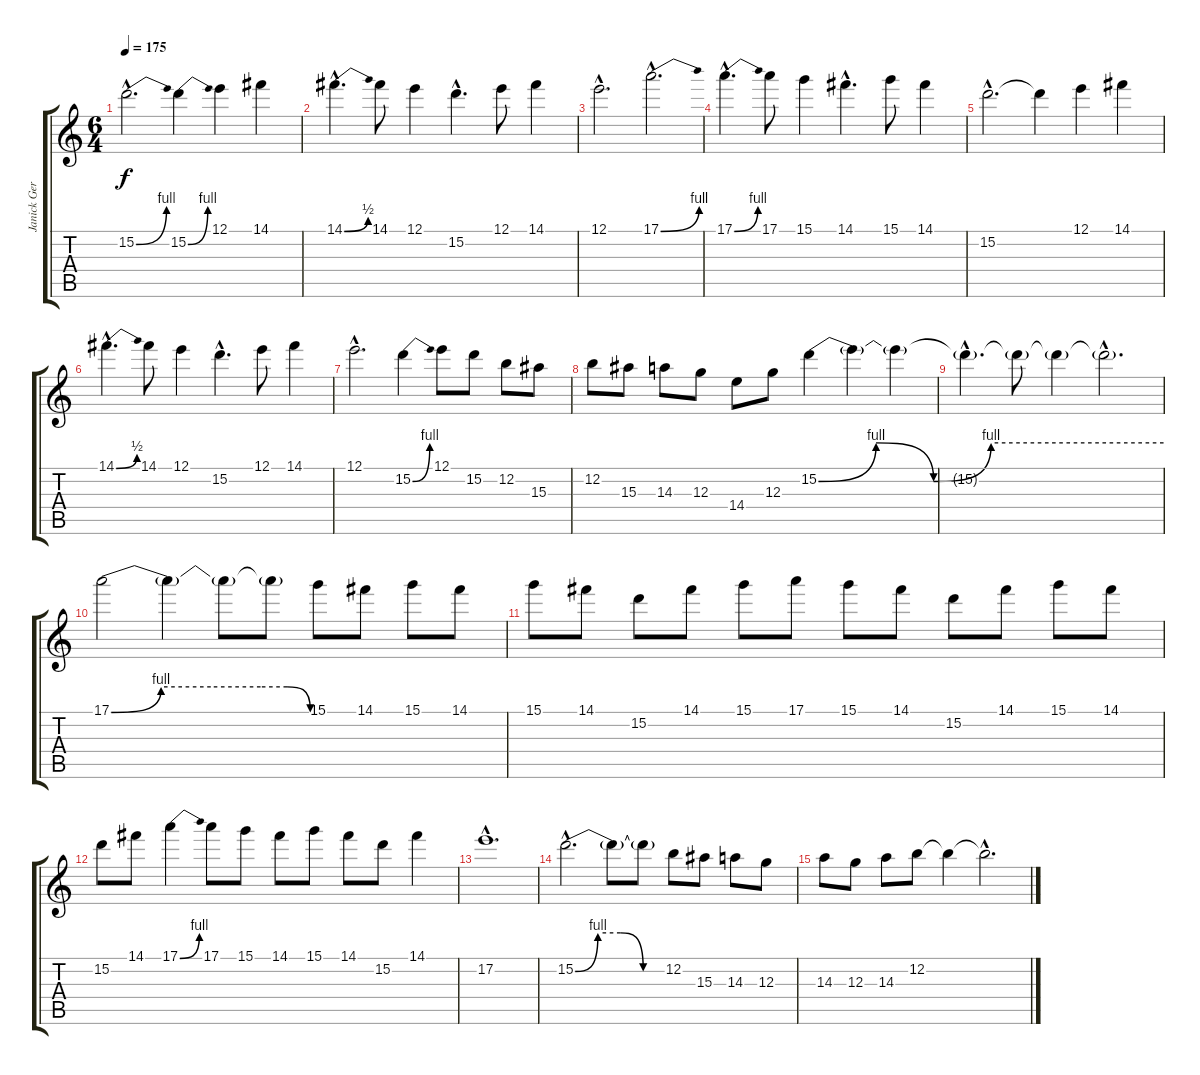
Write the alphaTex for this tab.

\track ("Janick Gers" "Janick Ger") {instrument distortionguitar}
\staff {score tabs}
\tuning (E4 B3 G3 D3 A2 E2) {hide}
\ts (6 4)
\tempo 175
\clef g2
\ks c
15.2{be (bend 0 0 60 4) hac}.2{d dy f} 15.2{be (bend 0 0 60 4)}.4 12.1.4 14.1.4 |
14.1{be (bend 0 0 60 2) hac}.4{d} 14.1.8 12.1.4 15.2{hac}.4{d} 12.1.8 14.1.4 |
12.1{hac}.2{d} 17.1{be (bend 0 0 60 4) hac}.2{d} |
17.1{be (bend 0 0 60 4) hac}.4{d} 17.1.8 15.1.4 14.1{hac}.4{d} 15.1.8 14.1.4 |
15.2{hac}.2{d} 15.2{t}.4 12.1.4 14.1.4 |
14.1{be (bend 0 0 60 2) hac}.4{d} 14.1.8 12.1.4 15.2{hac}.4{d} 12.1.8 14.1.4 |
12.1{hac}.2{d} 15.2{be (bend 0 0 60 4)}.4 12.1.8 15.2.8 12.2.8 15.3.8 |
12.2.8 15.3.8 14.3.8 12.3.8 14.4.8 12.3.8 15.2{be (custom 0 0 10 4 20 0 30 4 35 4 40 4 50 4 60 4)}.4 15.2{t}.4 15.2{t}.4 |
15.2{hac t}.4{d} 15.2{t}.8 15.2{t}.4 15.2{hac t}.2{d} |
17.1{be (custom 0 0 15 4 30 4 45 4 53 4 60 0)}.2 17.1{t}.4 17.1{t}.8 17.1{t}.8 15.1.8 14.1.8 15.1.8 14.1.8 |
15.1.8 14.1.8 15.2.8 14.1.8 15.1.8 17.1.8 15.1.8 14.1.8 15.2.8 14.1.8 15.1.8 14.1.8 |
15.2.8 14.1.8 17.1{be (bend 0 0 60 4)}.4 17.1.8 15.1.8 14.1.8 15.1.8 14.1.8 15.2.8 14.1.4 |
17.2{hac}.1{d} |
15.2{be (custom 0 0 15 4 30 4 45 0 60 0) hac}.2{d} 15.2{t}.8 15.2{t}.8 12.2.8 15.3.8 14.3.8 12.3.8 |
14.3.8 12.3.8 14.3.8 12.2.8 12.2{t}.4 12.2{hac t}.2{d}
